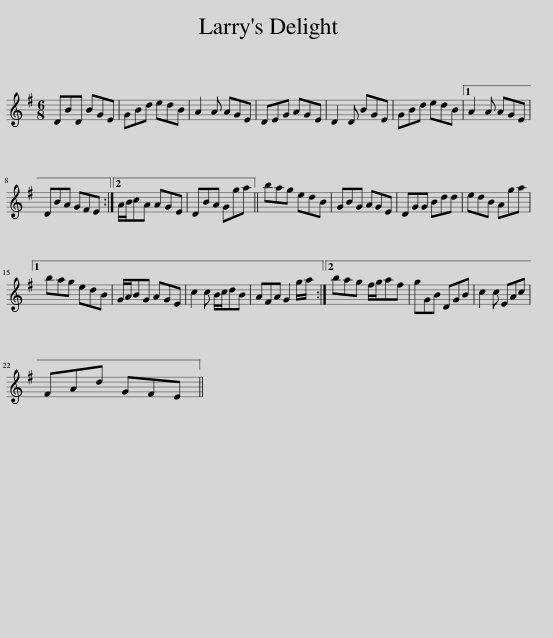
X:1
L:1/8
M:6/8
I:linebreak $
K:G
V:1 treble
V:1
 DBD BGE | GBd edB | A2 A AGE | DEG AGE | D2 D BGE | %5
 GBd edB |1 A2 A AGE |$ DBA GFE :|2 A/B/cA AGE | DBA Gga || %10
 bag edB | GBG AGE | DGG Bdd | edB Aga |1$ bag edB | %15
 G/A/BG AGE | c2 c B/c/dB | AFA G2 g/a/ :|2 bag f/g/af | gGB DGB | %20
 c2 c EAc |$ FAd GFE || %22
